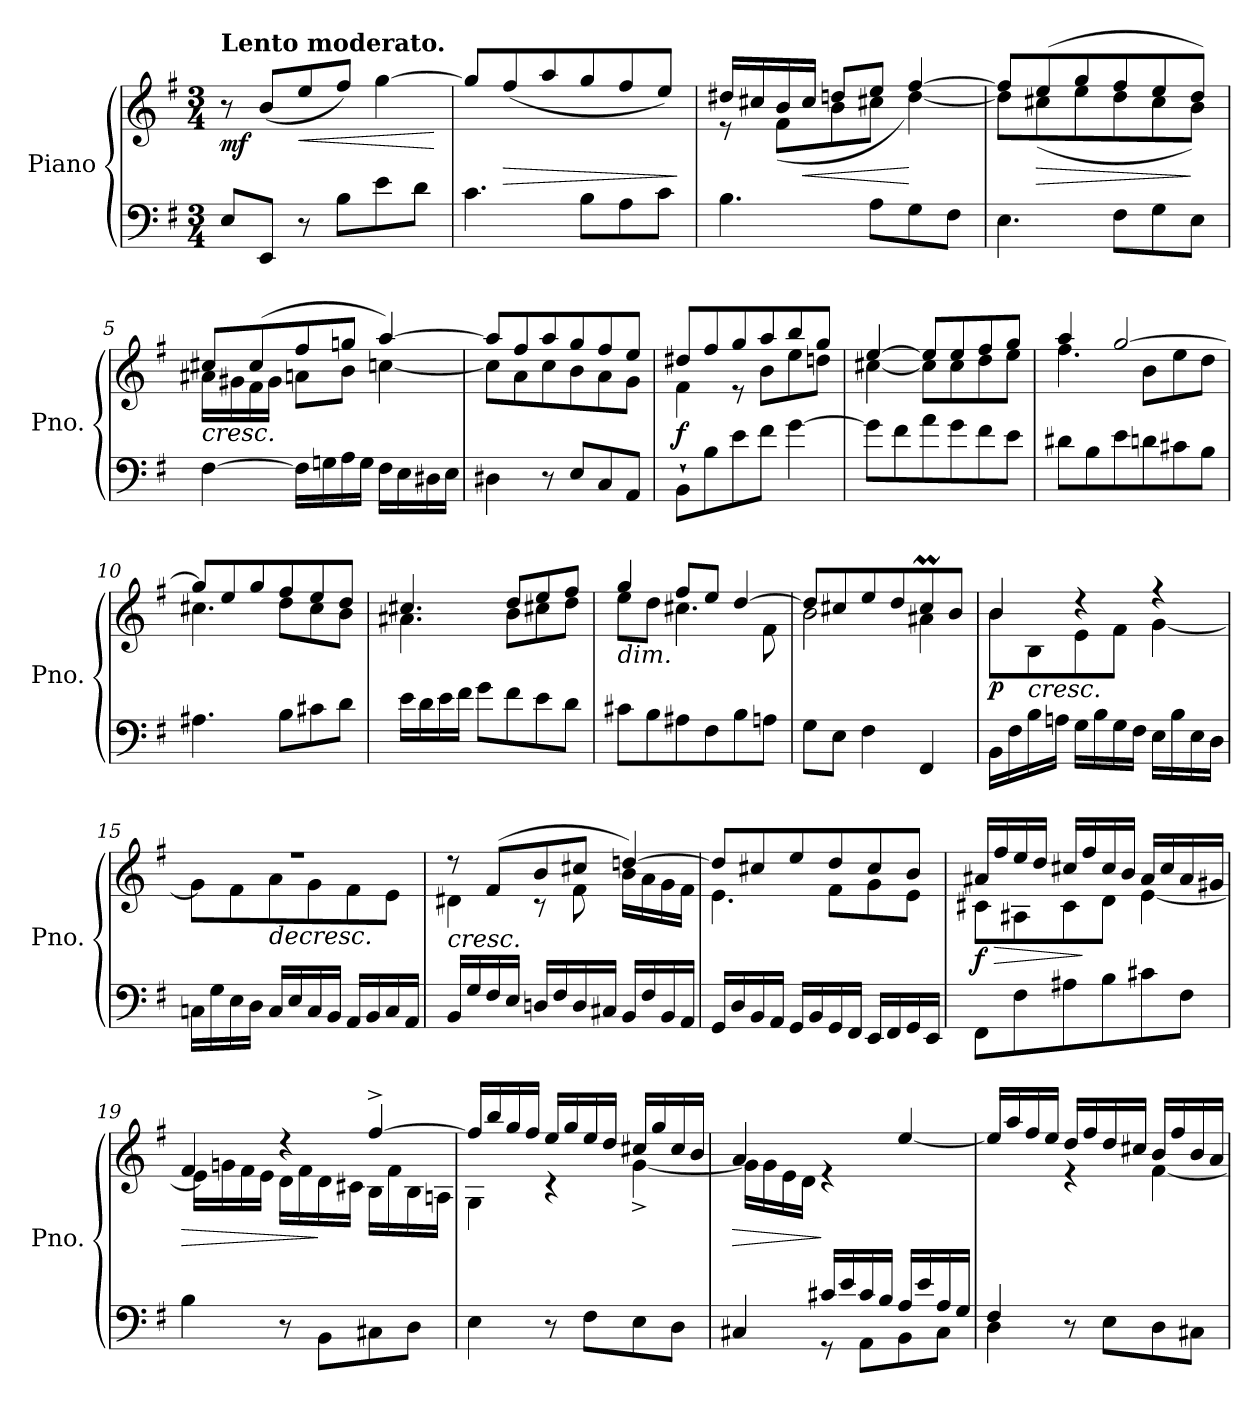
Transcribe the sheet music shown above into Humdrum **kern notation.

**kern	**kern	**dynam
*part1	*part1	*part1
*staff2	*staff1	*staff1/2
*I"Piano	*	*
*I'Pno.	*	*
*clefF4	*clefG2	*
*k[f#]	*k[f#]	*
*M3/4	*M3/4	*
*MM88	*MM88	*
=1	=1	=1
!	!LO:TX:a:B:t=Lento moderato.	!
!	!	!LO:DY:b
8E/L	8r	mf
8EE/J	(<8b/L	.
!	!	!LO:HP:b
8r	8ee/	<
8B\L	8ff#/J)	.
8e\	[4gg\	.
8d\J	.	.
.	.	[
=2	=2	=2
4.c\	8gg/L]	.
!	!	!LO:HP:b
.	(<8ff#/	>
.	8aa/	.
8B\L	8gg/	.
8A\	8ff#/	.
8c\J	8ee/J)	.
.	.	]
=3	=3	=3
*	*^	*
4.B\	16dd#X/LL	8r	.
.	16cc#X/	.	.
.	16b/	(<8f#\L	.
!	!	!	!LO:HP:b
.	16cc#/JJ	.	<
.	8ddn/L	8b\	.
8A\L	8ee/J	8cc#X\J	.
8G\	[4ff#/	[4dd\)	[
8F#\J	.	.	.
=4	=4	=4	=4
4.E\	8ff#/L]	8dd\L]	.
!	!	!	!LO:HP:b
.	(>8ee/	(<8cc#X\	>
.	8gg/	8ee\	.
8F#\L	8ff#/	8dd\	.
8G\	8ee/	8cc#\	.
8E\J	8dd/J)	8b\J)	]
=5	=5	=5	=5
!	!LO:TX:b:i:t=cresc.	!	!
[4F#\	8cc#X/L	16a#X\LL	.
.	.	16g#X\	.
.	(>8cc#/	16f#\	.
.	.	16g#\JJ	.
16F#\LL]	8ff#/	8an\L	.
16Gn\	.	.	.
16A\	8ggn/J	8b\J	.
16G\JJ	.	.	.
16F#\LL	[4aa/)	[4ccn\	.
16E\	.	.	.
16D#X\	.	.	.
16E\JJ	.	.	.
!!LO:LB:g=z	!!
=6	=6	=6	=6
4D#X\	8aa/L]	8cc\L]	.
.	8ff#/	8a\	.
8r	8aa/	8cc\	.
8E/L	8gg/	8b\	.
8C/	8ff#/	8a\	.
8AA/J	8ee/J	8g\J	.
=7	=7	=7	=7
!	!	!	!LO:DY:b
8BB`\L	8dd#X/L	4f#\	f
8B\	8ff#/	.	.
8e\	8gg/	8r	.
8f#\J	8aa/	8b\L	.
[4g\	8bb/	8ee\	.
.	8gg/J	8ddn\J	.
=8	=8	=8	=8
8g\L]	[4ee/	[4cc#X\	.
8f#\	.	.	.
8a\	8ee/L]	8cc#\L]	.
8g\	8ee/	8cc#\	.
8f#\	8ff#/	8dd\	.
8e\J	8gg/J	8ee\J	.
=9	=9	=9	=9
8d#X\L	4aa/	4.ff#\	.
8B\	.	.	.
8e\	[2gg/	.	.
8dn\	.	8b\L	.
8c#X\	.	8ee\	.
8B\J	.	8dd\J	.
=10	=10	=10	=10
4.A#X\	8gg/L]	4.cc#X\	.
.	8ee/	.	.
.	8gg/	.	.
8B\L	8ff#/	8dd\L	.
8c#X\	8ee/	8cc#\	.
8d\J	8dd/J	8b\J	.
=11	=11	=11	=11
16e\LL	4.cc#X/	4.a#X\	.
16d\	.	.	.
16e\	.	.	.
16f#\JJ	.	.	.
8g\L	.	.	.
8f#\	8dd/L	8b\L	.
8e\	8ee/	8cc#X\	.
8d\J	8ff#/J	8dd\J	.
!!LO:LB:g=z	!!
=12	=12	=12	=12
!	!LO:TX:b:i:t=dim.	!	!
8c#X\L	4gg/	8ee\L	.
8B\	.	8dd\J	.
8A#X\	8ff#/L	4.cc#X\	.
8F#\	8ee/J	.	.
8B\	[4dd/	.	.
8An\J	.	8f#\	.
=13	=13	=13	=13
8G\L	8dd/L]	2b\	.
8E\J	8cc#X/	.	.
4F#\	8ee/	.	.
.	8dd/	.	.
4FF#/	8cc#m/	4a#X\	.
.	8b/J	.	.
=14	=14	=14	=14
!	!	!	!LO:DY:b
16BB\LL	4b/	8b\L	p
16F#\	.	.	.
!	!	!	!LO:HP:b
16B\	.	8B\	<
16An\JJ	.	.	.
16G\LL	4r	8e\	.
16B\	.	.	.
16G\	.	8f#\J	.
16F#\JJ	.	.	.
16E\LL	4r	[4g\	.
16B\	.	.	.
16E\	.	.	.
16D\JJ	.	.	.
=15	=15	=15	=15
16Cn\LL	2.r	8g\L]	.
16G\	.	.	.
16E\	.	8f#\	.
16D\JJ	.	.	.
!	!	!	!LO:HP:b
16C/LL	.	8a\	>
16E/	.	.	.
16C/	.	8g\	.
16BB/JJ	.	.	.
16AA/LL	.	8f#\	.
16BB/	.	.	.
16C/	.	8e\J	.
16AA/JJ	.	.	.
*	*v	*v	*
.	.	[
!!LO:LB:g=z
=16	=16	=16
*	*^	*
!LO:TX:a:i:t=cresc.	!	!	!
16BB/LL	8r	4d#X\	.
16G/	.	.	.
16F#/	(>8f#/L	.	.
16E/JJ	.	.	.
16Dn/LL	8b/	8r	.
16F#/	.	.	.
16D/	8cc#X/J	8f#\	.
16C#X/JJ	.	.	.
16BB/LL	[4ddn/)	16b\LL	.
16F#/	.	16a\	.
16BB/	.	16g\	.
16AA/JJ	.	16f#\JJ	.
=17	=17	=17	=17
16GG/LL	8dd/L]	4.e\	.
16D/	.	.	.
16BB/	8cc#X/	.	.
16AA/JJ	.	.	.
16GG/LL	8ee/	.	.
16BB/	.	.	.
16GG/	8dd/	8f#\L	.
16FF#/JJ	.	.	.
16EE/LL	8cc#/	8g\	.
16FF#/	.	.	.
16GG/	8b/J	8e\J	.
16EE/JJ	.	.	.
=18	=18	=18	=18
!	!	!	!LO:DY:b
8FF#\L	16a#X/LL	8c#X\L	f
!	!	!	!LO:HP:b
.	16ff#/	.	>
8F#\	16ee/	8A#X\	.
.	16dd/JJ	.	.
8A#X\	16cc#X/LL	8c#\	.
.	16ff#/	.	]
8B\	16cc#/	8d\J	.
.	16b/JJ	.	.
8c#X\	16a#/LL	[4e\	.
.	16cc#/	.	.
8F#\J	16a#/	.	.
.	16g#X/JJ	.	.
!!LO:LB:g=z	!!
=19	=19	=19	=19
!	!	!	!LO:HP:b
4B\	4f#/	16e\LL]	>
.	.	16gn\	.
.	.	16f#\	.
.	.	16e\JJ	.
8r	4r	16d\LL	.
.	.	16f#\	.
8BB\L	.	16d\	]
.	.	16c#X\JJ	.
8C#X\	[4ff#^/	16B\LL	.
.	.	16f#\	.
8D\J	.	16B\	.
.	.	16An\JJ	.
=20	=20	=20	=20
4E\	16ff#/LL]	4G\	.
.	16bb/	.	.
.	16gg/	.	.
.	16ff#/JJ	.	.
8r	16ee/LL	4r	.
.	16gg/	.	.
8F#\L	16ee/	.	.
.	16dd/JJ	.	.
8E\	16cc#X/LL	[4g^\	.
.	16gg/	.	.
8D\J	16cc#/	.	.
.	16b/JJ	.	.
=21	=21	=21	=21
*^	*	*	*
!	!	!	!	!LO:HP:b
4ryy	4C#X/	4a/	16g\LL]	>
.	.	.	16g\	.
.	.	.	16e\	.
.	.	.	16d\JJ	.
16c#X/LL	8r	4re	2ryy	]
16e/	.	.	.	.
16c#/	8AA\L	.	.	.
16B/JJ	.	.	.	.
16A/LL	8BB\	[4ee/	.	.
16e/	.	.	.	.
16A/	8C#\J	.	.	.
16G/JJ	.	.	.	.
!!LO:LB:g=z	!!
=22	=22	=22	=22	=22
4F#/	4D\	16ee/LL]	4ryy	.
.	.	16aa/	.	.
.	.	16ff#/	.	.
.	.	16ee/JJ	.	.
2ryy	8r	16dd/LL	4r	.
.	.	16ff#/	.	]
.	8E\L	16dd/	.	.
.	.	16cc#X/JJ	.	.
.	8D\	16b/LL	[4f#\	.
.	.	16ff#/	.	.
.	8C#X\J	16b/	.	.
.	.	16a/JJ	.	.
*v	*v	*	*	*
*	*v	*v	*
=	=	=
*-	*-	*-
